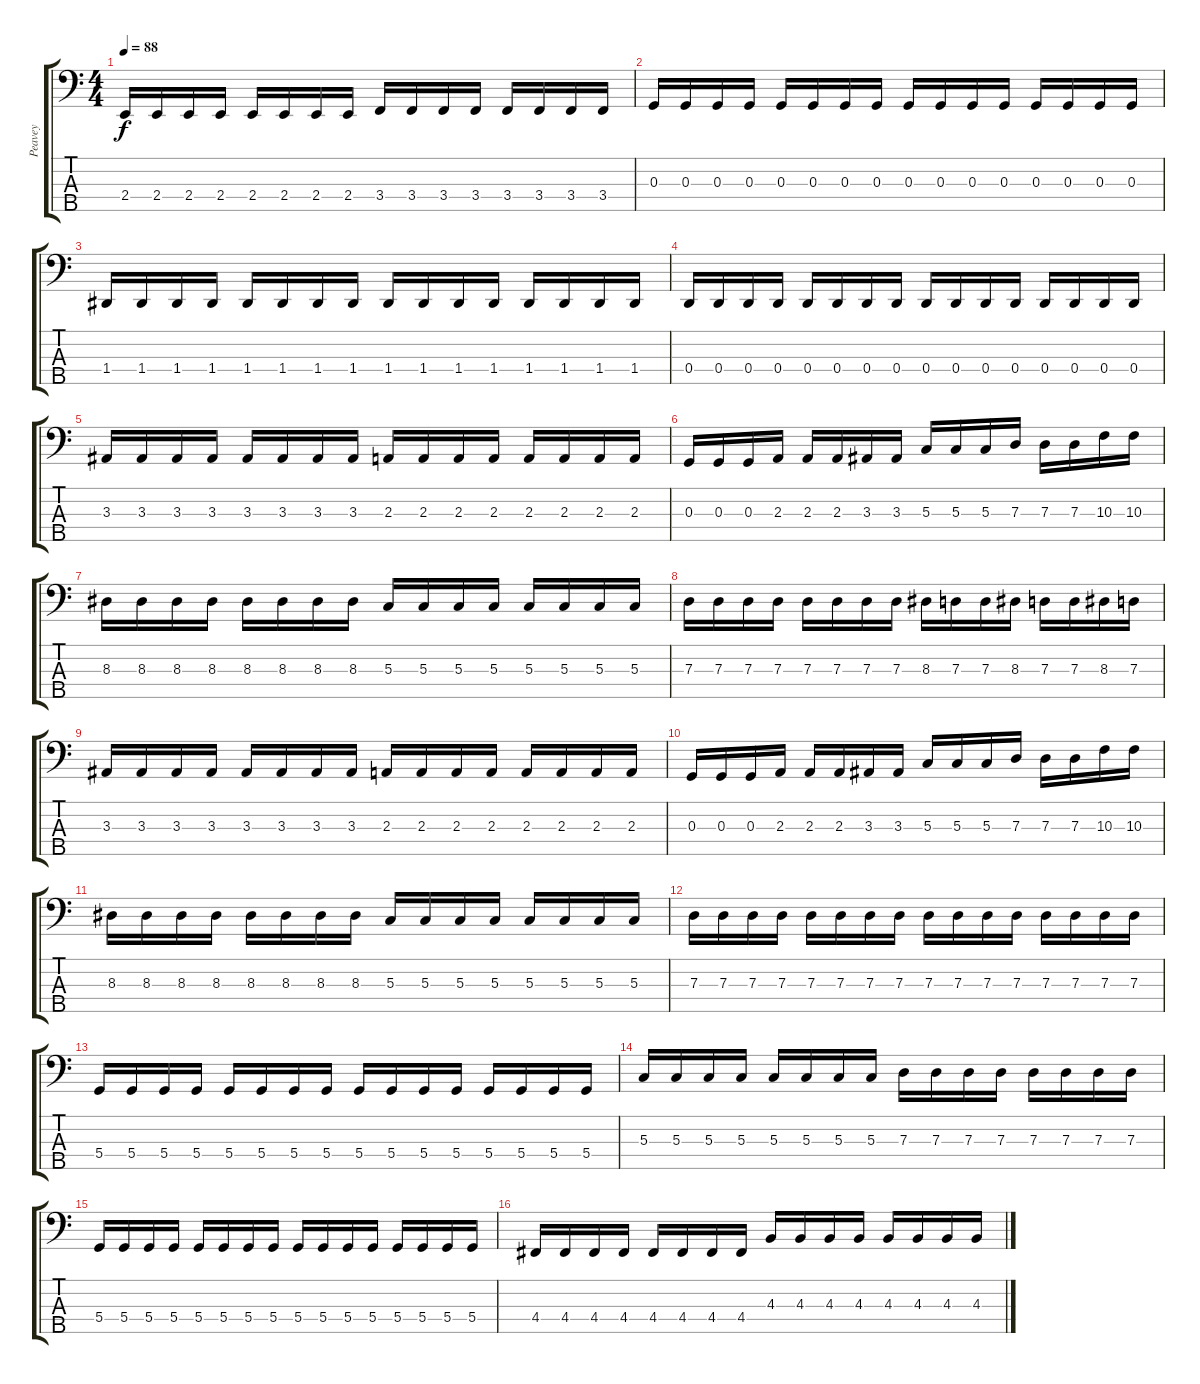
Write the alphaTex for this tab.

\track ("Peavey" "Peavey") {instrument electricbasspick}
\staff {score tabs}
\tuning (F2 C2 G1 D1 A0) {hide}
\ts (4 4)
\tempo 88
\clef f4
\ks c
2.4.16{dy f} 2.4.16 2.4.16 2.4.16 2.4.16 2.4.16 2.4.16 2.4.16 3.4.16 3.4.16 3.4.16 3.4.16 3.4.16 3.4.16 3.4.16 3.4.16 |
0.3.16 0.3.16 0.3.16 0.3.16 0.3.16 0.3.16 0.3.16 0.3.16 0.3.16 0.3.16 0.3.16 0.3.16 0.3.16 0.3.16 0.3.16 0.3.16 |
1.4.16 1.4.16 1.4.16 1.4.16 1.4.16 1.4.16 1.4.16 1.4.16 1.4.16 1.4.16 1.4.16 1.4.16 1.4.16 1.4.16 1.4.16 1.4.16 |
0.4.16 0.4.16 0.4.16 0.4.16 0.4.16 0.4.16 0.4.16 0.4.16 0.4.16 0.4.16 0.4.16 0.4.16 0.4.16 0.4.16 0.4.16 0.4.16 |
3.3.16 3.3.16 3.3.16 3.3.16 3.3.16 3.3.16 3.3.16 3.3.16 2.3.16 2.3.16 2.3.16 2.3.16 2.3.16 2.3.16 2.3.16 2.3.16 |
0.3.16 0.3.16 0.3.16 2.3.16 2.3.16 2.3.16 3.3.16 3.3.16 5.3.16 5.3.16 5.3.16 7.3.16 7.3.16 7.3.16 10.3.16 10.3.16 |
8.3.16 8.3.16 8.3.16 8.3.16 8.3.16 8.3.16 8.3.16 8.3.16 5.3.16 5.3.16 5.3.16 5.3.16 5.3.16 5.3.16 5.3.16 5.3.16 |
7.3.16 7.3.16 7.3.16 7.3.16 7.3.16 7.3.16 7.3.16 7.3.16 8.3.16 7.3.16 7.3.16 8.3.16 7.3.16 7.3.16 8.3.16 7.3.16 |
3.3.16 3.3.16 3.3.16 3.3.16 3.3.16 3.3.16 3.3.16 3.3.16 2.3.16 2.3.16 2.3.16 2.3.16 2.3.16 2.3.16 2.3.16 2.3.16 |
0.3.16 0.3.16 0.3.16 2.3.16 2.3.16 2.3.16 3.3.16 3.3.16 5.3.16 5.3.16 5.3.16 7.3.16 7.3.16 7.3.16 10.3.16 10.3.16 |
8.3.16 8.3.16 8.3.16 8.3.16 8.3.16 8.3.16 8.3.16 8.3.16 5.3.16 5.3.16 5.3.16 5.3.16 5.3.16 5.3.16 5.3.16 5.3.16 |
7.3.16 7.3.16 7.3.16 7.3.16 7.3.16 7.3.16 7.3.16 7.3.16 7.3.16 7.3.16 7.3.16 7.3.16 7.3.16 7.3.16 7.3.16 7.3.16 |
5.4.16 5.4.16 5.4.16 5.4.16 5.4.16 5.4.16 5.4.16 5.4.16 5.4.16 5.4.16 5.4.16 5.4.16 5.4.16 5.4.16 5.4.16 5.4.16 |
5.3.16 5.3.16 5.3.16 5.3.16 5.3.16 5.3.16 5.3.16 5.3.16 7.3.16 7.3.16 7.3.16 7.3.16 7.3.16 7.3.16 7.3.16 7.3.16 |
5.4.16 5.4.16 5.4.16 5.4.16 5.4.16 5.4.16 5.4.16 5.4.16 5.4.16 5.4.16 5.4.16 5.4.16 5.4.16 5.4.16 5.4.16 5.4.16 |
4.4.16 4.4.16 4.4.16 4.4.16 4.4.16 4.4.16 4.4.16 4.4.16 4.3.16 4.3.16 4.3.16 4.3.16 4.3.16 4.3.16 4.3.16 4.3.16
